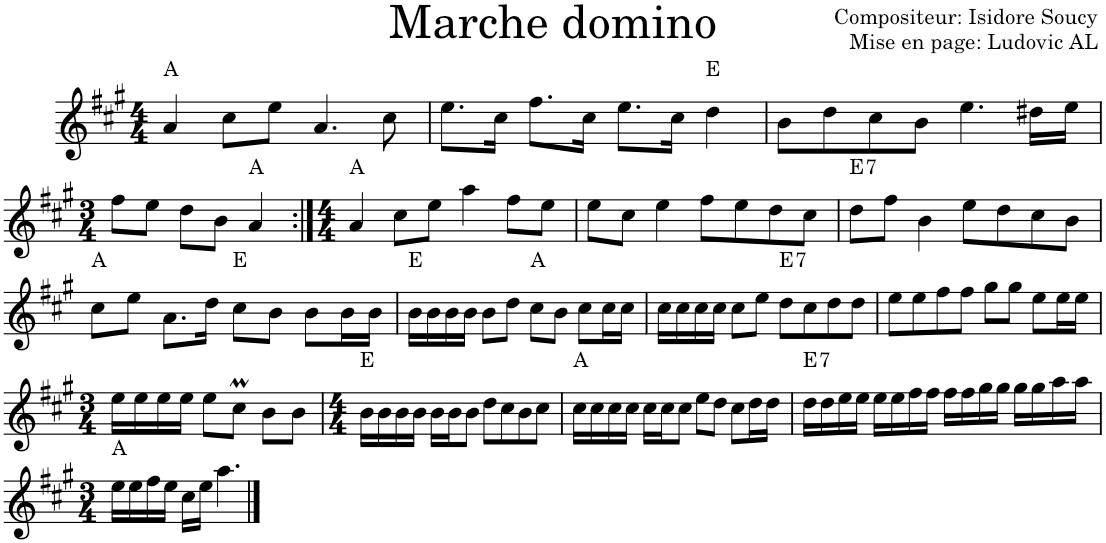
**kern	**harte
*part1	*part1
*staff1	*
*I"Violon	*
*I'Vln.	*
*clefG2	*
*k[f#c#g#]	*
*M4/4	*
=1	=1
4a/	A:maj
8cc#\L	.
8ee\J	.
4.a/	.
8cc#\	.
=2	=2
8.ee\L	.
16cc#\Jk	.
8.ff#\L	.
16cc#\Jk	.
8.ee\L	.
16cc#\Jk	.
4dd\	E:maj
=3	=3
8b\L	.
8dd\	.
8cc#\	.
8b\J	.
4.ee\	.
16dd#X\LL	.
16ee\JJ	.
!!LO:LB:g=z
=4	=4
*M3/4	*
8ff#\L	.
8ee\J	.
8dd\L	.
8b\J	.
4a/	A:maj
=5:|!	=5:|!
*M4/4	*
4a/	A:maj
8cc#\L	.
8ee\J	.
4aa\	.
8ff#\L	.
8ee\J	.
=6	=6
8ee\L	.
8cc#\J	.
4ee\	.
8ff#\L	.
8ee\	.
8dd\	.
8cc#\J	.
=7	=7
!	!LO:H:kt=7
8dd\L	E:7
8ff#\J	.
4b\	.
8ee\L	.
8dd\	.
8cc#\	.
8b\J	.
!!LO:LB:g=z
=8	=8
8cc#\L	A:maj
8ee\J	.
8.a\L	.
16dd\Jk	.
8cc#\L	E:maj
8b\J	.
8b\L	.
16b\L	.
16b\JJ	.
=9	=9
16b\LL	E:maj
16b\	.
16b\	.
16b\JJ	.
8b\L	.
8dd\J	.
8cc#\L	A:maj
8b\J	.
8cc#\L	.
16cc#\L	.
16cc#\JJ	.
=10	=10
16cc#\LL	.
16cc#\	.
16cc#\	.
16cc#\JJ	.
8cc#\L	.
8ee\J	.
!	!LO:H:kt=7
8dd\L	E:7
8cc#\	.
8dd\	.
8dd\J	.
=11	=11
8ee\L	.
8ee\	.
8ff#\	.
8ff#\J	.
8gg#\L	.
8gg#\J	.
8ee\L	.
16ee\L	.
16ee\JJ	.
!!LO:LB:g=z
=12	=12
*M3/4	*
16ee\LL	.
16ee\	.
16ee\	.
16ee\JJ	.
8ee\L	.
8cc#m\J	.
8b\L	.
8b\J	.
=13	=13
*M4/4	*
16b\LL	E:maj
16b\	.
16b\	.
16b\JJ	.
16b\LL	.
16b\J	.
8b\J	.
8dd\L	.
8cc#\	.
8b\	.
8cc#\J	.
=14	=14
16cc#\LL	A:maj
16cc#\	.
16cc#\	.
16cc#\JJ	.
16cc#\LL	.
16cc#\J	.
8cc#\J	.
8ee\L	.
8dd\J	.
8cc#\L	.
16dd\L	.
16dd\JJ	.
=15	=15
!	!LO:H:kt=7
16dd\LL	E:7
16dd\	.
16ee\	.
16ee\JJ	.
16ee\LL	.
16ee\	.
16ff#\	.
16ff#\JJ	.
16ff#\LL	.
16ff#\	.
16gg#\	.
16gg#\JJ	.
16gg#\LL	.
16gg#\	.
16aa\	.
16aa\JJ	.
!!LO:LB:g=z
=16	=16
*M3/4	*
16ee\LL	A:maj
16ee\	.
16ff#\	.
16ee\JJ	.
16cc#\LL	.
16ee\JJ	.
4.aa\	.
==	==
*-	*-
